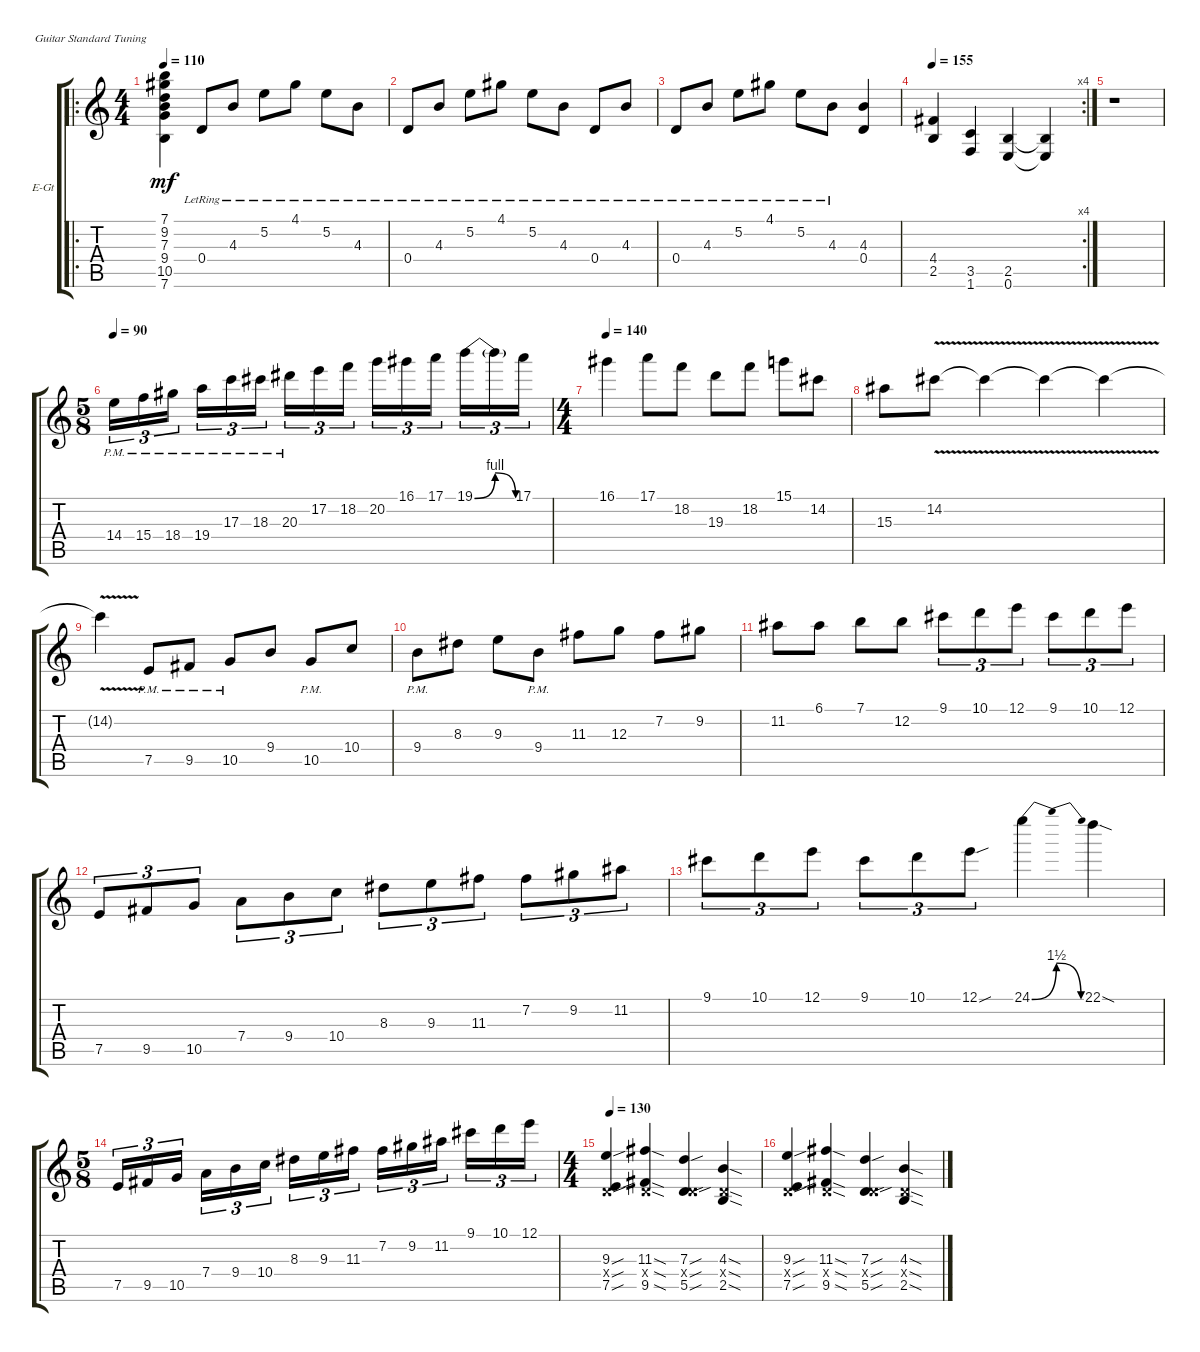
\defaultSystemsLayout 4
\bracketExtendMode groupsimilarinstruments
\firstSystemTrackNameOrientation horizontal
\otherSystemsTrackNameOrientation horizontal
\track ("Paul Masvidal" "E-Gt") {instrument distortionguitar}
\staff {score tabs}
\tuning (E4 B3 G3 D3 A2 E2)
\ro
\ts (4 4)
\tempo 110
\clef g2
\ks c
(10.5 9.4 7.3 7.1 9.2 7.6).4{dy mf} 0.4{lr}.8 4.3{lr}.8 5.2{lr}.8 4.1{lr}.8 5.2{lr}.8 4.3{lr}.8 |
0.4{lr}.8 4.3{lr}.8 5.2{lr}.8 4.1{lr}.8 5.2{lr}.8 4.3{lr}.8 0.4{lr}.8 4.3{lr}.8 |
0.4{lr}.8 4.3{lr}.8 5.2{lr}.8 4.1{lr}.8 5.2{lr}.8 4.3{lr}.8 (0.4 4.3).4 |
\rc 4
\tempo 155
(2.5 4.4).4 (1.6 3.5).4 (0.6 2.5).4 (0.6{t} 2.5{t}).4 |
r.1 |
\ts (5 8)
\tempo 90
14.4{pm}.16{tu (3 2)} 15.4{pm}.16{tu (3 2)} 18.4{pm}.16{tu (3 2)} 19.4{pm}.16{tu (3 2)} 17.3{pm}.16{tu (3 2)} 18.3{pm}.16{tu (3 2)} 20.3{pm}.16{tu (3 2)} 17.2.16{tu (3 2)} 18.2.16{tu (3 2)} 20.2.16{tu (3 2)} 16.1.16{tu (3 2)} 17.1.16{tu (3 2)} 19.1{be (bendrelease 0 0 10.2 4 20.4 4 30 0)}.16{tu (3 2)} 19.1{t}.16{tu (3 2)} 17.1.16{tu (3 2)} |
\ts (4 4)
\tempo 140
16.1.4 17.1.8 18.2.8 19.3.8 18.2.8 15.1.8 14.2.8 |
15.3.8 14.2{v}.8 14.2{v t}.4 14.2{v t}.4 14.2{v t}.4 |
14.2{v t}.4 7.5{pm}.8 9.5{pm}.8 10.5{pm}.8 9.4.8 10.5{pm}.8 10.4.8 |
9.4{pm}.8 8.3.8 9.3.8 9.4{pm}.8 11.3.8 12.3.8 7.2.8 9.2.8 |
11.2.8 6.1.8 7.1.8 12.2.8 9.1.8{tu (3 2)} 10.1.8{tu (3 2)} 12.1.8{tu (3 2)} 9.1.8{tu (3 2)} 10.1.8{tu (3 2)} 12.1.8{tu (3 2)} |
7.5.8{tu (3 2)} 9.5.8{tu (3 2)} 10.5.8{tu (3 2)} 7.4.8{tu (3 2)} 9.4.8{tu (3 2)} 10.4.8{tu (3 2)} 8.3.8{tu (3 2)} 9.3.8{tu (3 2)} 11.3.8{tu (3 2)} 7.2.8{tu (3 2)} 9.2.8{tu (3 2)} 11.2.8{tu (3 2)} |
9.1.8{tu (3 2)} 10.1.8{tu (3 2)} 12.1.8{tu (3 2)} 9.1.8{tu (3 2)} 10.1.8{tu (3 2)} 12.1{sou}.8{tu (3 2)} 24.1{be (bendrelease 0 0 18 6 20.4 6 30 0)}.4 22.1{sod}.4 |
\ts (5 8)
7.5.16{tu (3 2)} 9.5.16{tu (3 2)} 10.5.16{tu (3 2)} 7.4.16{tu (3 2)} 9.4.16{tu (3 2)} 10.4.16{tu (3 2)} 8.3.16{tu (3 2)} 9.3.16{tu (3 2)} 11.3.16{tu (3 2)} 7.2.16{tu (3 2)} 9.2.16{tu (3 2)} 11.2.16{tu (3 2)} 9.1.16{tu (3 2)} 10.1.16{tu (3 2)} 12.1.16{tu (3 2)} |
\ts (4 4)
\tempo 130
(7.5{sou} 9.3{sou} 0.4{sou x}).4 (9.5{sod} 11.3{sod} 0.4{sod x}).4 (5.5{sou} 7.3{sou} 0.4{sou x}).4 (2.5{sod} 4.3{sod} 0.4{sod x}).4 |
(7.5{sou} 9.3{sou} 0.4{sou x}).4 (9.5{sod} 11.3{sod} 0.4{sod x}).4 (5.5{sou} 7.3{sou} 0.4{sou x}).4 (2.5{sod} 4.3{sod} 0.4{sod x}).4
